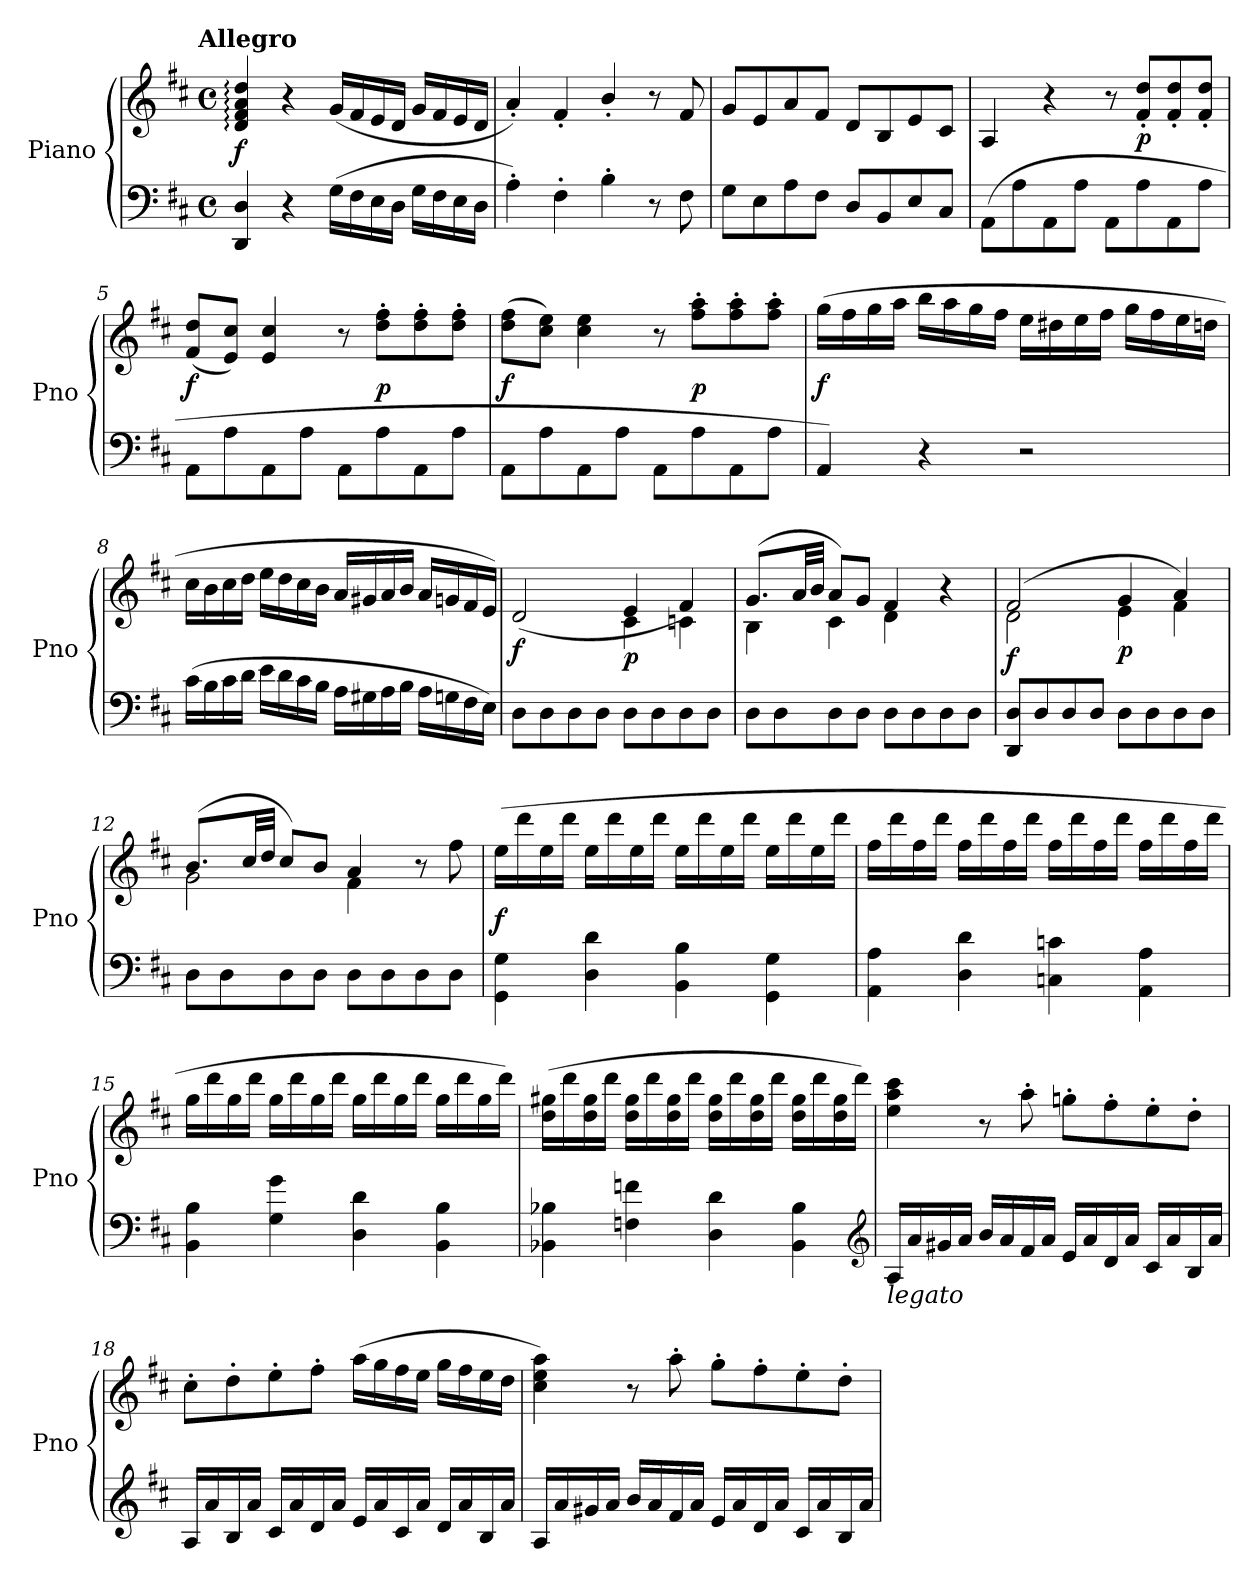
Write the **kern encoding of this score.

**kern	**kern	**dynam
*part1	*part1	*part1
*staff2	*staff1	*staff1/2
*I"Piano	*	*
*I'Pno	*	*
*clefF4	*clefG2	*
*k[f#c#]	*k[f#c#]	*
*D:	*D:	*
!!LO:TX:omd:t=Allegro
*M4/4	*M4/4	*
*met(c)	*met(c)	*
*MM136	*MM136	*
=1	=1	=1
4DD 4D	4d: 4f#: 4a: 4dd:	f
4r	4r	.
(16GLL	(16gLL	.
16F#	16f#	.
16E	16e	.
16DJJ	16dJJ	.
16GLL	16gLL	.
16F#	16f#	.
16E	16e	.
16DJJ	16dJJ	.
=2	=2	=2
4A')	4a')	.
4F#'	4f#'	.
4B'	4b'/	.
8r	8r	.
8F#	8f#	.
=3	=3	=3
8GL	8gL	.
8E	8e	.
8A	8a	.
8F#J	8f#J	.
8DL	8dL	.
8BB	8B	.
8E	8e	.
8C#J	8c#J	.
=4	=4	=4
(>8AAL	4A	.
8A	.	.
8AA	4r	.
8AJ	.	.
8AAL	8r	.
8A	8f#' 8dd'L	p
8AA	8f#' 8dd'	.
8AJ	8f#' 8dd'J	.
=5	=5	=5
8AAL	(8f# 8ddL	f
8A	8e 8cc#J)	.
8AA	4e 4cc#	.
8AJ	.	.
8AAL	8r	.
8A	8dd' 8ff#'L	p
8AA	8dd' 8ff#'	.
8AJ	8dd' 8ff#'J	.
=6	=6	=6
8AAL	(8dd 8ff#L	f
8A	8cc# 8eeJ)	.
8AA	4cc# 4ee	.
8AJ	.	.
8AAL	8r	.
8A	8ff#' 8aa'L	p
8AA	8ff#' 8aa'	.
8AJ	8ff#' 8aa'J	.
=7	=7	=7
4AA)	(>16ggLL	f
.	16ff#	.
.	16gg	.
.	16aaJJ	.
4r	16bbLL	.
.	16aa	.
.	16gg	.
.	16ff#JJ	.
2r	16eeLL	.
.	16dd#X	.
.	16ee	.
.	16ff#JJ	.
.	16ggLL	.
.	16ff#	.
.	16ee	.
.	16ddnJJ	.
=8	=8	=8
(16c#LL	16cc#LL	.
16B	16b	.
16c#	16cc#	.
16dJJ	16ddJJ	.
16eLL	16eeLL	.
16d	16dd	.
16c#	16cc#	.
16BJJ	16bJJ	.
16ALL	16aLL	.
16G#X	16g#X	.
16A	16a	.
16BJJ	16bJJ	.
16ALL	16aLL	.
16Gn	16gn	.
16F#	16f#	.
16EJJ)	16eJJ)	.
=9	=9	=9
*	*^	*
8DL	(>2d	2ryy	f
8D	.	.	.
8D	.	.	.
8DJ	.	.	.
8DL	4e	4c#	p
8D	.	.	.
8D	4f#)	4cn	.
8DJ	.	.	.
=10	=10	=10	=10
8DL	(8.gL	4B	.
8D	.	.	.
.	32aLL	.	.
.	32bJJJ	.	.
8D	8aL)	4c#	.
8DJ	8gJ	.	.
8DL	4f#	4d	.
8D	.	.	.
8D	4r	4ryy	.
8DJ	.	.	.
=11	=11	=11	=11
8DD 8DL	(2f#	2d	f
8D	.	.	.
8D	.	.	.
8DJ	.	.	.
8DL	4g	4e	p
8D	.	.	.
8D	4a)	4f#	.
8DJ	.	.	.
=12	=12	=12	=12
8DL	(8.bL	2g	.
8D	.	.	.
.	32cc#LL	.	.
.	32ddJJJ	.	.
8D	8cc#L)	.	.
8DJ	8bJ	.	.
8DL	4a	4f#	.
8D	.	.	.
8D	4ryy	8r	.
8DJ	.	8ff#	.
*	*v	*v	*
=13	=13	=13
4GG\ 4G\	(16eeLL	f
.	16ddd	.
.	16ee	.
.	16dddJJ	.
4D 4d	16eeLL	.
.	16ddd	.
.	16ee	.
.	16dddJJ	.
4BB 4B	16eeLL	.
.	16ddd	.
.	16ee	.
.	16dddJJ	.
4GG\ 4G\	16eeLL	.
.	16ddd	.
.	16ee	.
.	16dddJJ	.
=14	=14	=14
4AA 4A	16ff#LL	.
.	16ddd	.
.	16ff#	.
.	16dddJJ	.
4D 4d	16ff#LL	.
.	16ddd	.
.	16ff#	.
.	16dddJJ	.
4Cn 4cn	16ff#LL	.
.	16ddd	.
.	16ff#	.
.	16dddJJ	.
4AA 4A	16ff#LL	.
.	16ddd	.
.	16ff#	.
.	16dddJJ	.
=15	=15	=15
4BB 4B	16ggLL	.
.	16ddd	.
.	16gg	.
.	16dddJJ	.
4G 4g	16ggLL	.
.	16ddd	.
.	16gg	.
.	16dddJJ	.
4D 4d	16ggLL	.
.	16ddd	.
.	16gg	.
.	16dddJJ	.
4BB 4B	16ggLL	.
.	16ddd	.
.	16gg	.
.	16dddJJ)	.
=16	=16	=16
4BB-X 4B-X	(16dd 16gg#XLL	.
.	16ddd	.
.	16dd 16gg#	.
.	16dddJJ	.
4Fn 4fn	16dd 16gg#LL	.
.	16ddd	.
.	16dd 16gg#	.
.	16dddJJ	.
4D 4d	16dd 16gg#LL	.
.	16ddd	.
.	16dd 16gg#	.
.	16dddJJ	.
4BB- 4B-	16dd 16gg#LL	.
.	16ddd	.
.	16dd 16gg#	.
.	16dddJJ)	.
*clefG2	*	*
=17	=17	=17
!LO:TX:b:i:t=legato	!	!
16ALL	4ee 4aa 4ccc#	.
16a	.	.
16g#X	.	.
16aJJ	.	.
16bLL	8r	.
16a	.	.
16f#	8aa'	.
16aJJ	.	.
16eLL	8ggn'L	.
16a	.	.
16d	8ff#'	.
16aJJ	.	.
16c#LL	8ee'	.
16a	.	.
16B	8dd'J	.
16aJJ	.	.
=18	=18	=18
16ALL	8cc#'L	.
16a	.	.
16B	8dd'	.
16aJJ	.	.
16c#LL	8ee'	.
16a	.	.
16d	8ff#'J	.
16aJJ	.	.
16eLL	(16aaLL	.
16a	16gg	.
16c#	16ff#	.
16aJJ	16eeJJ	.
16dLL	16ggLL	.
16a	16ff#	.
16B	16ee	.
16aJJ	16ddJJ	.
=19	=19	=19
16ALL	4cc# 4ee 4aa)	.
16a	.	.
16g#X	.	.
16aJJ	.	.
16bLL	8r	.
16a	.	.
16f#	8aa'	.
16aJJ	.	.
16eLL	8gg'L	.
16a	.	.
16d	8ff#'	.
16aJJ	.	.
16c#LL	8ee'	.
16a	.	.
16B	8dd'J	.
16aJJ	.	.
=	=	=
*-	*-	*-
